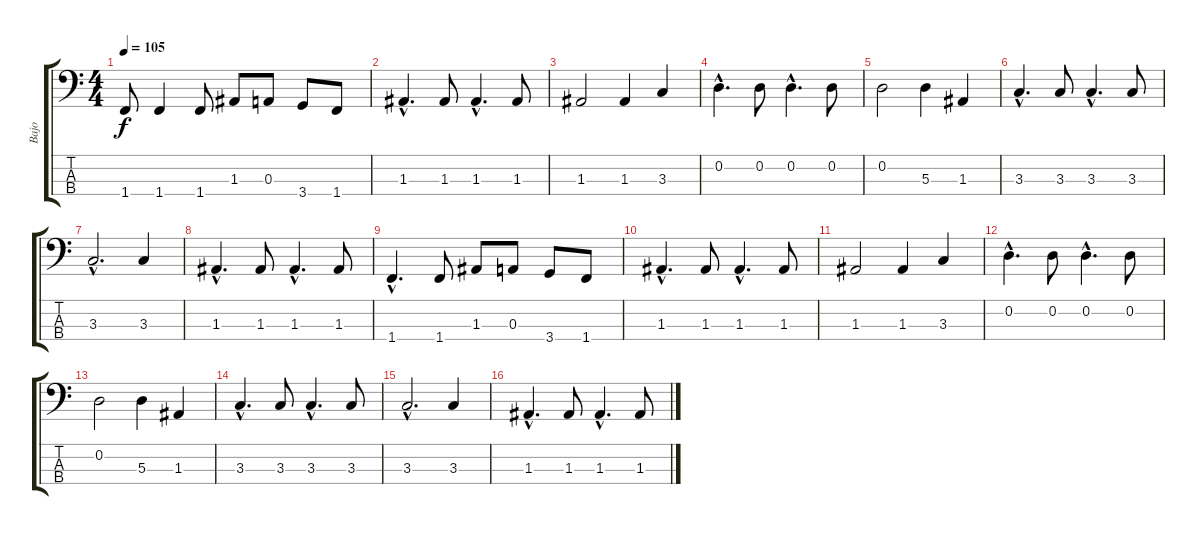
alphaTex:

\track ("Bajo" "Bajo") {instrument slapbass2}
\staff {score tabs}
\tuning (G2 D2 A1 E1) {hide}
\ts (4 4)
\tempo 105
\clef f4
\ks c
1.4.8{dy f} 1.4.4 1.4.8 1.3.8 0.3.8 3.4.8 1.4.8 |
1.3{hac}.4{d} 1.3.8 1.3{hac}.4{d} 1.3.8 |
1.3.2 1.3.4 3.3.4 |
0.2{hac}.4{d} 0.2.8 0.2{hac}.4{d} 0.2.8 |
0.2.2 5.3.4 1.3.4 |
3.3{hac}.4{d} 3.3.8 3.3{hac}.4{d} 3.3.8 |
3.3{hac}.2{d} 3.3.4 |
1.3{hac}.4{d} 1.3.8 1.3{hac}.4{d} 1.3.8 |
1.4{hac}.4{d} 1.4.8 1.3.8 0.3.8 3.4.8 1.4.8 |
1.3{hac}.4{d} 1.3.8 1.3{hac}.4{d} 1.3.8 |
1.3.2 1.3.4 3.3.4 |
0.2{hac}.4{d} 0.2.8 0.2{hac}.4{d} 0.2.8 |
0.2.2 5.3.4 1.3.4 |
3.3{hac}.4{d} 3.3.8 3.3{hac}.4{d} 3.3.8 |
3.3{hac}.2{d} 3.3.4 |
1.3{hac}.4{d} 1.3.8 1.3{hac}.4{d} 1.3.8
